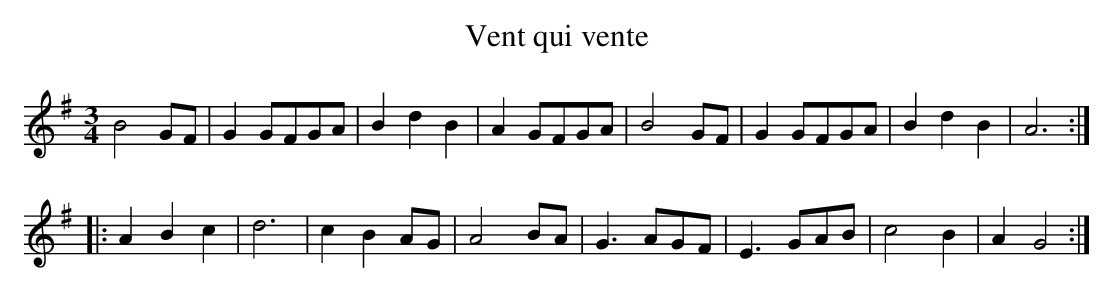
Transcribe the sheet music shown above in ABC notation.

X:1
T:Vent qui vente
L:1/4
M:3/4
K:G
B2G/F/ | GG/F/G/A/ | BdB | AG/F/G/A/ | B2G/F/ | GG/F/G/A/| BdB | A3 :|
|: ABc | d3 | cBA/G/ | A2B/A/ | G>AG/F/ | E>GA/B/ | c2B | AG2 :|
